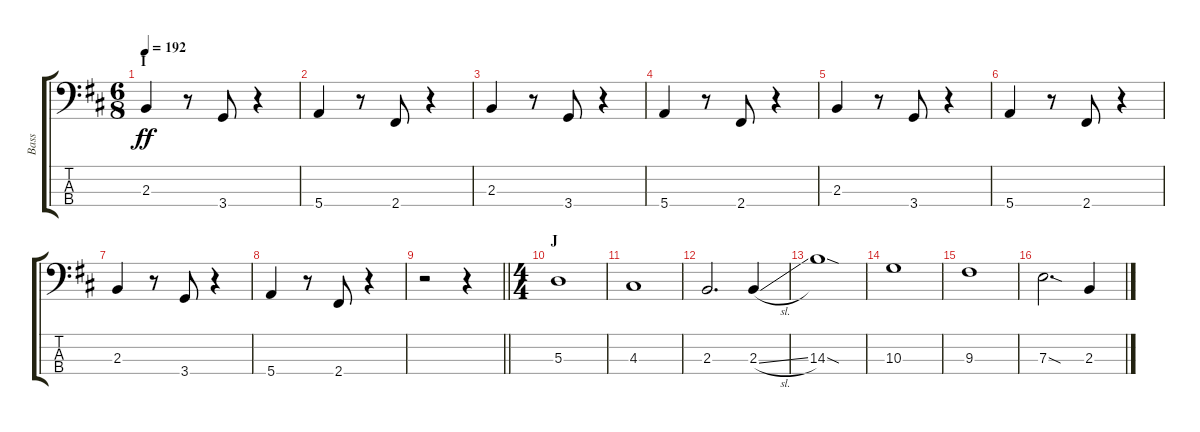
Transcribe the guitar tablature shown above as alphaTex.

\track ("Bass" "Bass") {instrument electricbasspick}
\staff {score tabs}
\tuning (G2 D2 A1 E1) {hide}
\ts (6 8)
\section ("" "I")
\tempo 192
\clef f4
\ks d
2.3.4{dy ff} r.8 3.4.8 r.4 |
5.4.4 r.8 2.4.8 r.4 |
2.3.4 r.8 3.4.8 r.4 |
5.4.4 r.8 2.4.8 r.4 |
2.3.4 r.8 3.4.8 r.4 |
5.4.4 r.8 2.4.8 r.4 |
2.3.4 r.8 3.4.8 r.4 |
5.4.4 r.8 2.4.8 r.4 |
\barLineRight lightlight
r.2 r.4 |
\ts (4 4)
\section ("" "J")
5.3.1 |
4.3.1 |
2.3.2{d} 2.3{sl}.4 |
14.3{sod}.1 |
10.3.1 |
9.3.1 |
7.3{sod}.2{d} 2.3{sl}.4
